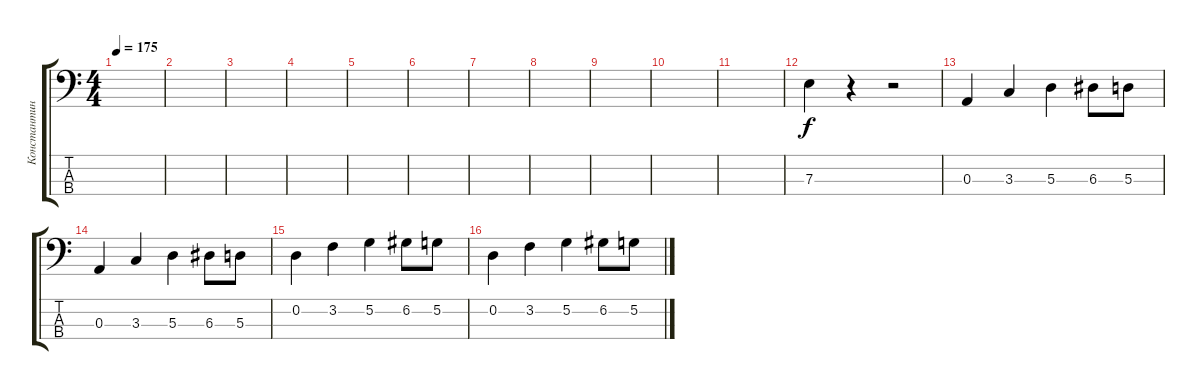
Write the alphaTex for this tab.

\track ("Константин Бекрев" "Константин") {instrument electricbasspick}
\staff {score tabs}
\tuning (G2 D2 A1 E1) {hide}
\ts (4 4)
\tempo 175
\clef f4
\ks c
|
|
|
|
|
|
|
|
|
|
|
7.3.4 r.4 r.2 |
0.3.4 3.3.4 5.3.4 6.3.8 5.3.8 |
0.3.4 3.3.4 5.3.4 6.3.8 5.3.8 |
0.2.4 3.2.4 5.2.4 6.2.8 5.2.8 |
0.2.4 3.2.4 5.2.4 6.2.8 5.2.8
